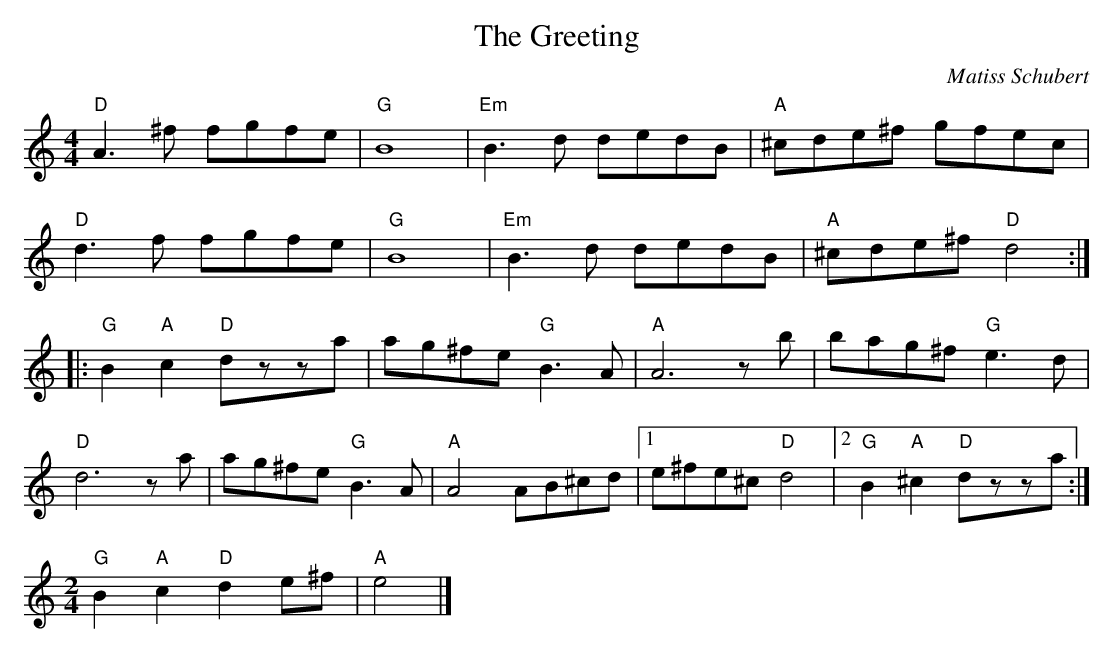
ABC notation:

X:1
C: Matiss Schubert
T: The Greeting
L: 1/8
M: 4/4
K: C
"D"A3^f fgfe |"G"B8 |"Em"B3d dedB |"A"^cde^f gfec |
"D"d3f fgfe |"G"B8 |"Em"B3d dedB |"A"^cde^f "D"d4 ::
"G"B2"A"c2 "D"dzza |ag^fe "G"B3A |"A"A6zb |bag^f "G"e3d |
"D"d6za |ag^fe "G"B3A |"A"A4 AB^cd |1e^fe^c "D"d4 |2"G"B2"A"^c2 "D"dzza :|
[M:2/4]"G"B2 "A"c2 "D"d2e^f|"A"e4 |]
